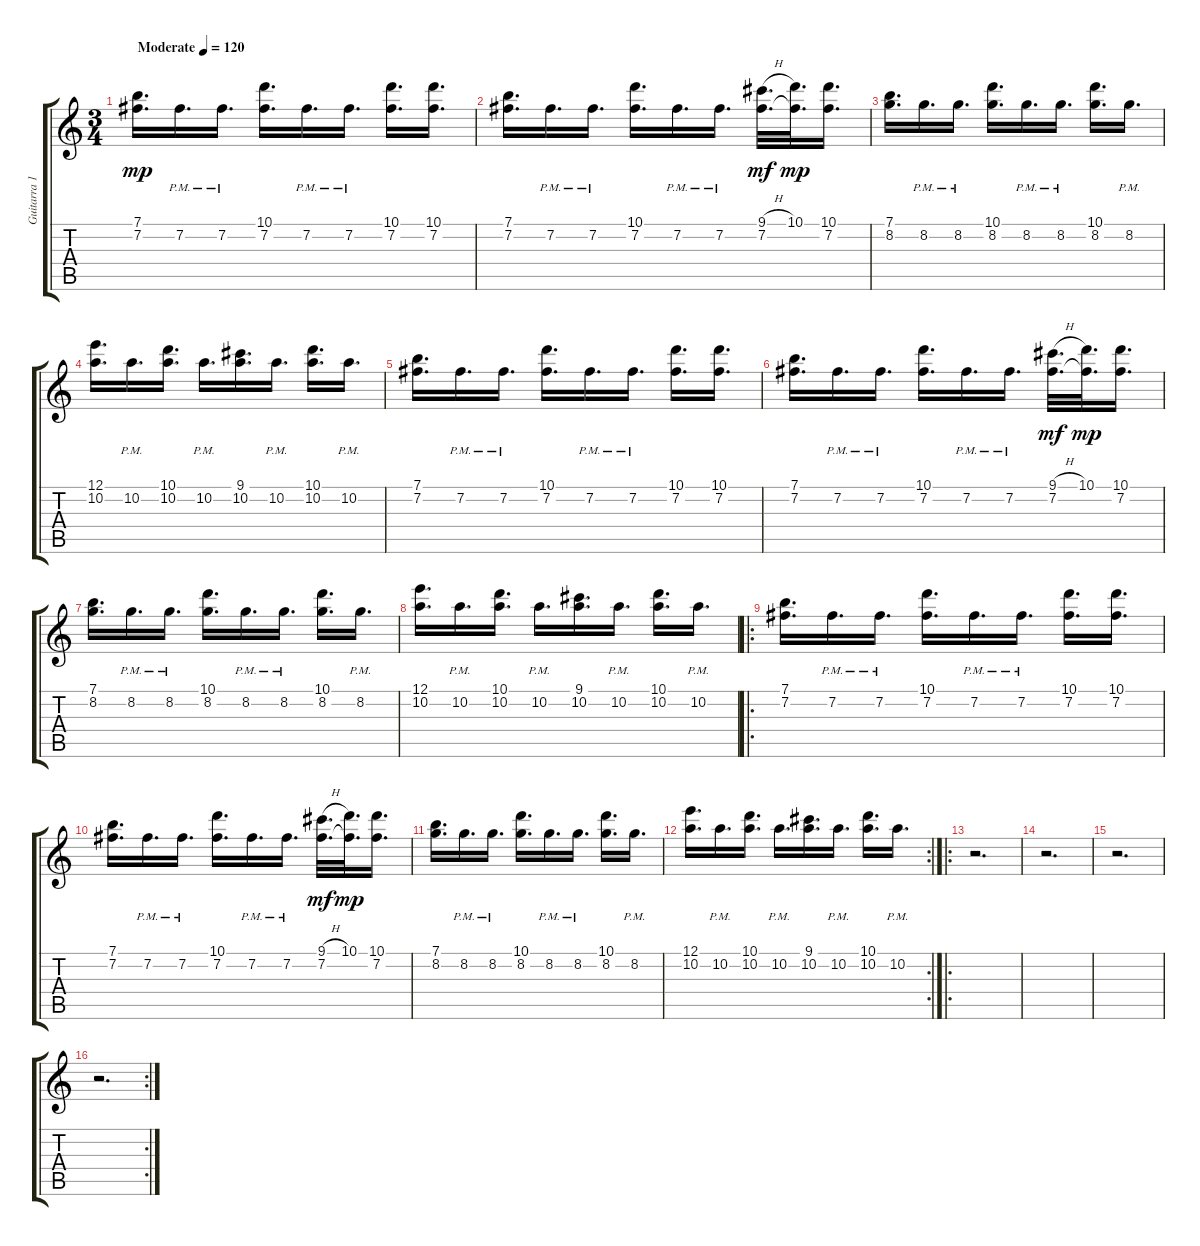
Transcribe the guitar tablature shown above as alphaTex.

\track ("Guitarra 1" "Guitarra 1") {instrument distortionguitar}
\staff {score tabs}
\tuning (E4 B3 G3 D3 A2 E2) {hide}
\ts (3 4)
\tempo (120 "Moderate")
\clef g2
\ks c
(7.1 7.2).16{d dy mp instrument distortionguitar} 7.2{pm}.16{d} 7.2{pm}.16{d} (10.1 7.2).16{d} 7.2{pm}.16{d} 7.2{pm}.16{d} (10.1 7.2).16{d} (10.1 7.2).16{d} |
(7.1 7.2).16{d} 7.2{pm}.16{d} 7.2{pm}.16{d} (10.1 7.2).16{d} 7.2{pm}.16{d} 7.2{pm}.16{d} (9.1{h} 7.2).32{d dy mf} (10.1 7.2{t}).32{d dy mp} (10.1 7.2).16{d} |
(7.1 8.2).16{d} 8.2{pm}.16{d} 8.2{pm}.16{d} (10.1 8.2).16{d} 8.2{pm}.16{d} 8.2{pm}.16{d} (10.1 8.2).16{d} 8.2{pm}.16{d} |
(12.1 10.2).16{d} 10.2{pm}.16{d} (10.1 10.2).16{d} 10.2{pm}.16{d} (9.1 10.2).16{d} 10.2{pm}.16{d} (10.1 10.2).16{d} 10.2{pm}.16{d} |
(7.1 7.2).16{d} 7.2{pm}.16{d} 7.2{pm}.16{d} (10.1 7.2).16{d} 7.2{pm}.16{d} 7.2{pm}.16{d} (10.1 7.2).16{d} (10.1 7.2).16{d} |
(7.1 7.2).16{d} 7.2{pm}.16{d} 7.2{pm}.16{d} (10.1 7.2).16{d} 7.2{pm}.16{d} 7.2{pm}.16{d} (9.1{h} 7.2).32{d dy mf} (10.1 7.2{t}).32{d dy mp} (10.1 7.2).16{d} |
(7.1 8.2).16{d} 8.2{pm}.16{d} 8.2{pm}.16{d} (10.1 8.2).16{d} 8.2{pm}.16{d} 8.2{pm}.16{d} (10.1 8.2).16{d} 8.2{pm}.16{d} |
(12.1 10.2).16{d} 10.2{pm}.16{d} (10.1 10.2).16{d} 10.2{pm}.16{d} (9.1 10.2).16{d} 10.2{pm}.16{d} (10.1 10.2).16{d} 10.2{pm}.16{d} |
\ro
(7.1 7.2).16{d} 7.2{pm}.16{d} 7.2{pm}.16{d} (10.1 7.2).16{d} 7.2{pm}.16{d} 7.2{pm}.16{d} (10.1 7.2).16{d} (10.1 7.2).16{d} |
(7.1 7.2).16{d} 7.2{pm}.16{d} 7.2{pm}.16{d} (10.1 7.2).16{d} 7.2{pm}.16{d} 7.2{pm}.16{d} (9.1{h} 7.2).32{d dy mf} (10.1 7.2{t}).32{d dy mp} (10.1 7.2).16{d} |
(7.1 8.2).16{d} 8.2{pm}.16{d} 8.2{pm}.16{d} (10.1 8.2).16{d} 8.2{pm}.16{d} 8.2{pm}.16{d} (10.1 8.2).16{d} 8.2{pm}.16{d} |
\rc 2
(12.1 10.2).16{d} 10.2{pm}.16{d} (10.1 10.2).16{d} 10.2{pm}.16{d} (9.1 10.2).16{d} 10.2{pm}.16{d} (10.1 10.2).16{d} 10.2{pm}.16{d} |
\ro
r.2{d} |
r.2{d} |
r.2{d} |
\rc 2
r.2{d}
